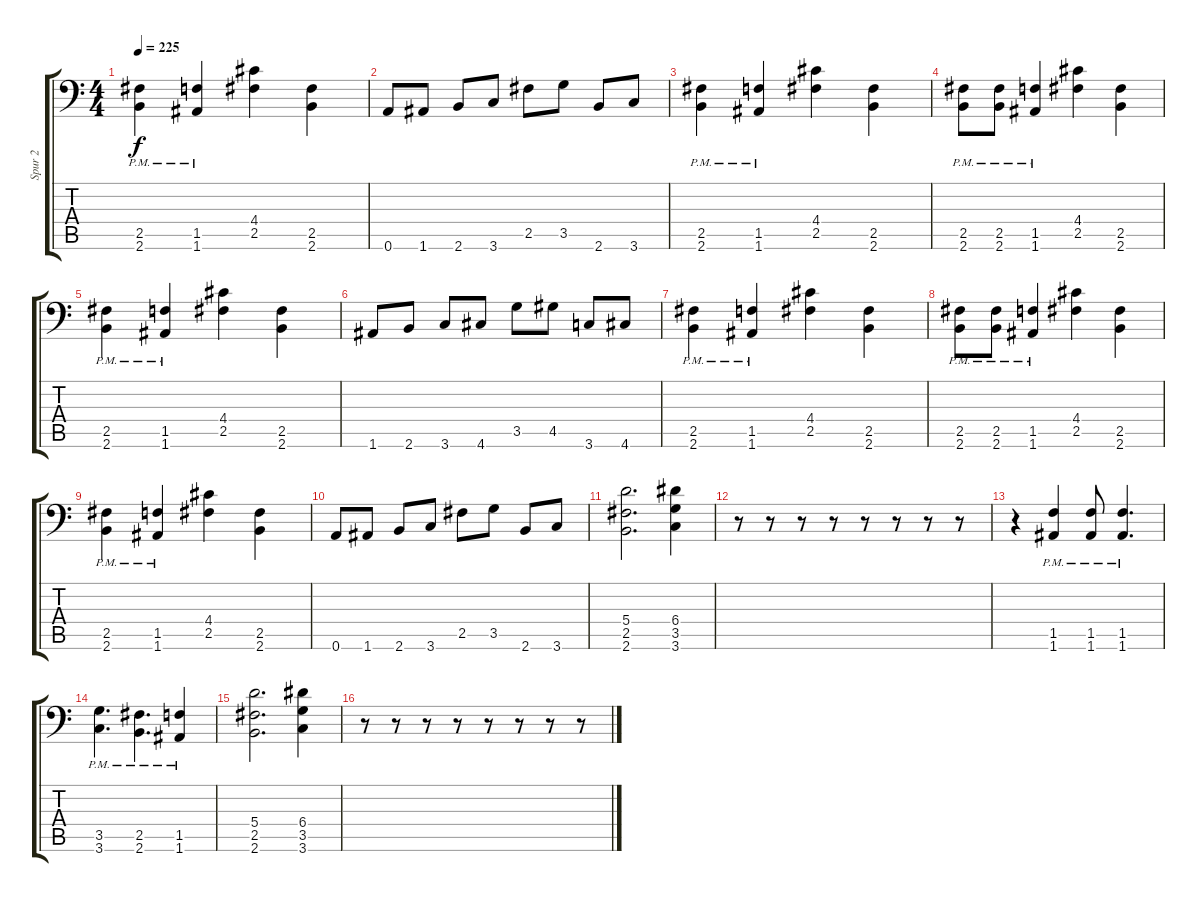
\track ("Spur 2" "Spur 2") {instrument distortionguitar}
\staff {score tabs}
\tuning (B3 Gb3 D3 A2 E2 A1) {hide}
\ts (4 4)
\tempo 225
\clef f4
\ks c
(2.5{pm} 2.6{pm}).4{dy f} (1.5{pm} 1.6{pm}).4 (4.4 2.5).4 (2.5 2.6).4 |
0.6.8 1.6.8 2.6.8 3.6.8 2.5.8 3.5.8 2.6.8 3.6.8 |
(2.5{pm} 2.6{pm}).4 (1.5{pm} 1.6{pm}).4 (4.4 2.5).4 (2.5 2.6).4 |
(2.5{pm} 2.6{pm}).8 (2.5{pm} 2.6{pm}).8 (1.5{pm} 1.6{pm}).4 (4.4 2.5).4 (2.5 2.6).4 |
(2.5{pm} 2.6{pm}).4 (1.5{pm} 1.6{pm}).4 (4.4 2.5).4 (2.5 2.6).4 |
1.6.8 2.6.8 3.6.8 4.6.8 3.5.8 4.5.8 3.6.8 4.6.8 |
(2.5{pm} 2.6{pm}).4 (1.5{pm} 1.6{pm}).4 (4.4 2.5).4 (2.5 2.6).4 |
(2.5{pm} 2.6{pm}).8 (2.5{pm} 2.6{pm}).8 (1.5{pm} 1.6{pm}).4 (4.4 2.5).4 (2.5 2.6).4 |
(2.5{pm} 2.6{pm}).4 (1.5{pm} 1.6{pm}).4 (4.4 2.5).4 (2.5 2.6).4 |
0.6.8 1.6.8 2.6.8 3.6.8 2.5.8 3.5.8 2.6.8 3.6.8 |
(5.4 2.5 2.6).2{d} (6.4 3.5 3.6).4 |
r.8 r.8 r.8 r.8 r.8 r.8 r.8 r.8 |
r.4 (1.5{pm} 1.6{pm}).4 (1.5{pm} 1.6{pm}).8 (1.5{pm} 1.6{pm}).4{d} |
(3.5{pm} 3.6{pm}).4{d} (2.5{pm} 2.6{pm}).4{d} (1.5{pm} 1.6{pm}).4 |
(5.4 2.5 2.6).2{d} (6.4 3.5 3.6).4 |
r.8 r.8 r.8 r.8 r.8 r.8 r.8 r.8
